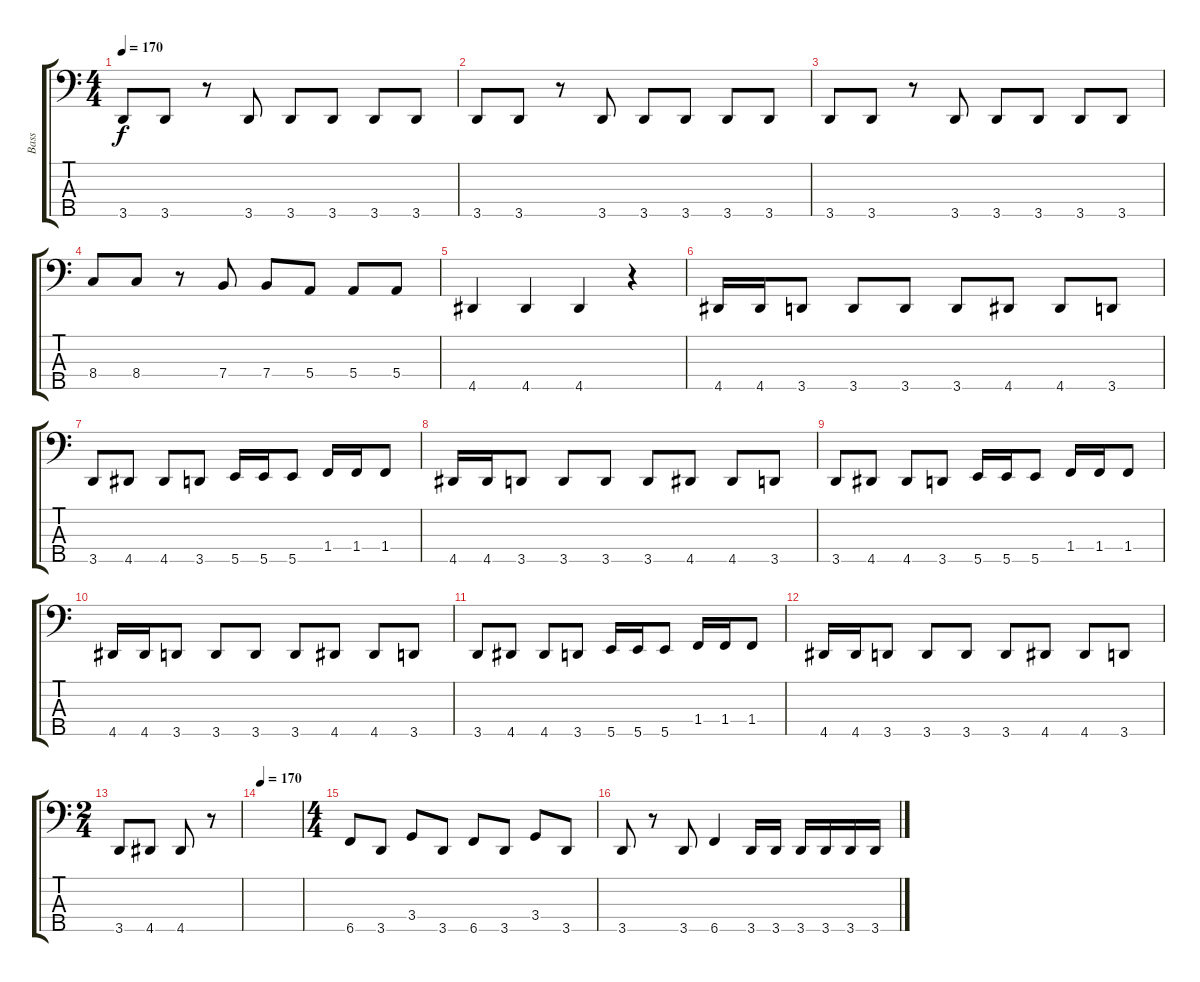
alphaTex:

\track ("Bass" "Bass") {instrument electricbassfinger}
\staff {score tabs}
\tuning (G2 D2 A1 E1 B0) {hide}
\ts (4 4)
\tempo 170
\clef f4
\ks c
3.5.8{dy f} 3.5.8 r.8 3.5.8 3.5.8 3.5.8 3.5.8 3.5.8 |
3.5.8 3.5.8 r.8 3.5.8 3.5.8 3.5.8 3.5.8 3.5.8 |
3.5.8 3.5.8 r.8 3.5.8 3.5.8 3.5.8 3.5.8 3.5.8 |
8.4.8 8.4.8 r.8 7.4.8 7.4.8 5.4.8 5.4.8 5.4.8 |
4.5.4 4.5.4 4.5.4 r.4 |
4.5.16 4.5.16 3.5.8 3.5.8 3.5.8 3.5.8 4.5.8 4.5.8 3.5.8 |
3.5.8 4.5.8 4.5.8 3.5.8 5.5.16 5.5.16 5.5.8 1.4.16 1.4.16 1.4.8 |
4.5.16 4.5.16 3.5.8 3.5.8 3.5.8 3.5.8 4.5.8 4.5.8 3.5.8 |
3.5.8 4.5.8 4.5.8 3.5.8 5.5.16 5.5.16 5.5.8 1.4.16 1.4.16 1.4.8 |
4.5.16 4.5.16 3.5.8 3.5.8 3.5.8 3.5.8 4.5.8 4.5.8 3.5.8 |
3.5.8 4.5.8 4.5.8 3.5.8 5.5.16 5.5.16 5.5.8 1.4.16 1.4.16 1.4.8 |
4.5.16 4.5.16 3.5.8 3.5.8 3.5.8 3.5.8 4.5.8 4.5.8 3.5.8 |
\ts (2 4)
3.5.8 4.5.8 4.5.8 r.8 |
\tempo 170
|
\ts (4 4)
6.5.8 3.5.8 3.4.8 3.5.8 6.5.8 3.5.8 3.4.8 3.5.8 |
3.5.8 r.8 3.5.8 6.5.4 3.5.16 3.5.16 3.5.16 3.5.16 3.5.16 3.5.16
